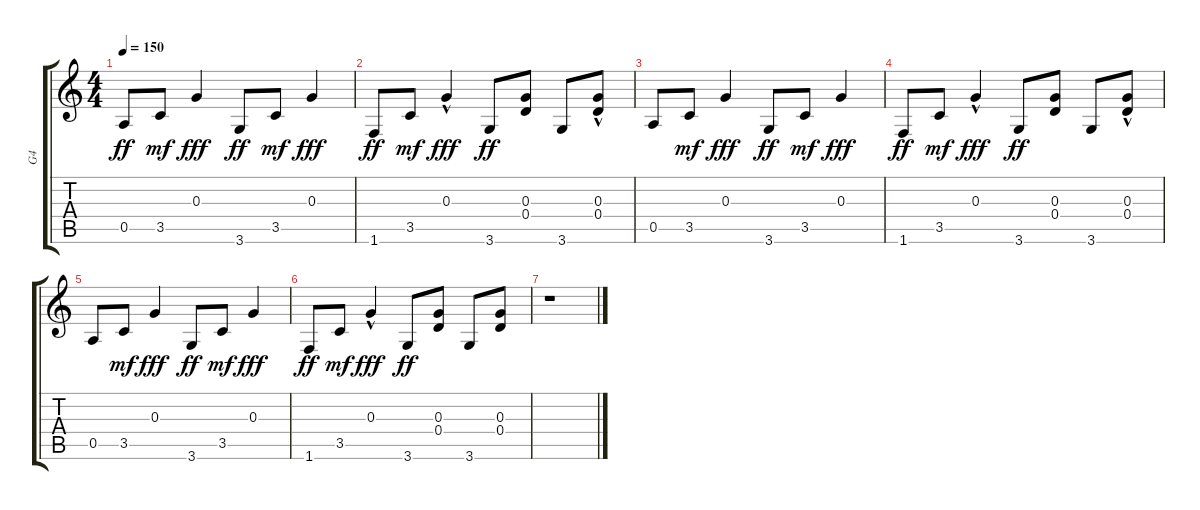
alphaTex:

\track ("G4" "G4") {instrument overdrivenguitar}
\staff {score tabs}
\tuning (E4 B3 G3 D3 A2 E2) {hide}
\ts (4 4)
\tempo 150
\clef g2
\ks c
0.5.8{dy ff} 3.5.8{dy mf} 0.3.4{dy fff} 3.6.8{dy ff} 3.5.8{dy mf} 0.3.4{dy fff} |
1.6.8{dy ff} 3.5.8{dy mf} 0.3{hac}.4{dy fff} 3.6.8{dy ff} (0.3 0.4).8 3.6.8 (0.3{hac} 0.4).8 |
0.5.8 3.5.8{dy mf} 0.3.4{dy fff} 3.6.8{dy ff} 3.5.8{dy mf} 0.3.4{dy fff} |
1.6.8{dy ff} 3.5.8{dy mf} 0.3{hac}.4{dy fff} 3.6.8{dy ff} (0.3 0.4).8 3.6.8 (0.3{hac} 0.4).8 |
0.5.8 3.5.8{dy mf} 0.3.4{dy fff} 3.6.8{dy ff} 3.5.8{dy mf} 0.3.4{dy fff} |
1.6.8{dy ff} 3.5.8{dy mf} 0.3{hac}.4{dy fff} 3.6.8{dy ff} (0.3 0.4).8 3.6.8 (0.3 0.4).8 |
r.1
